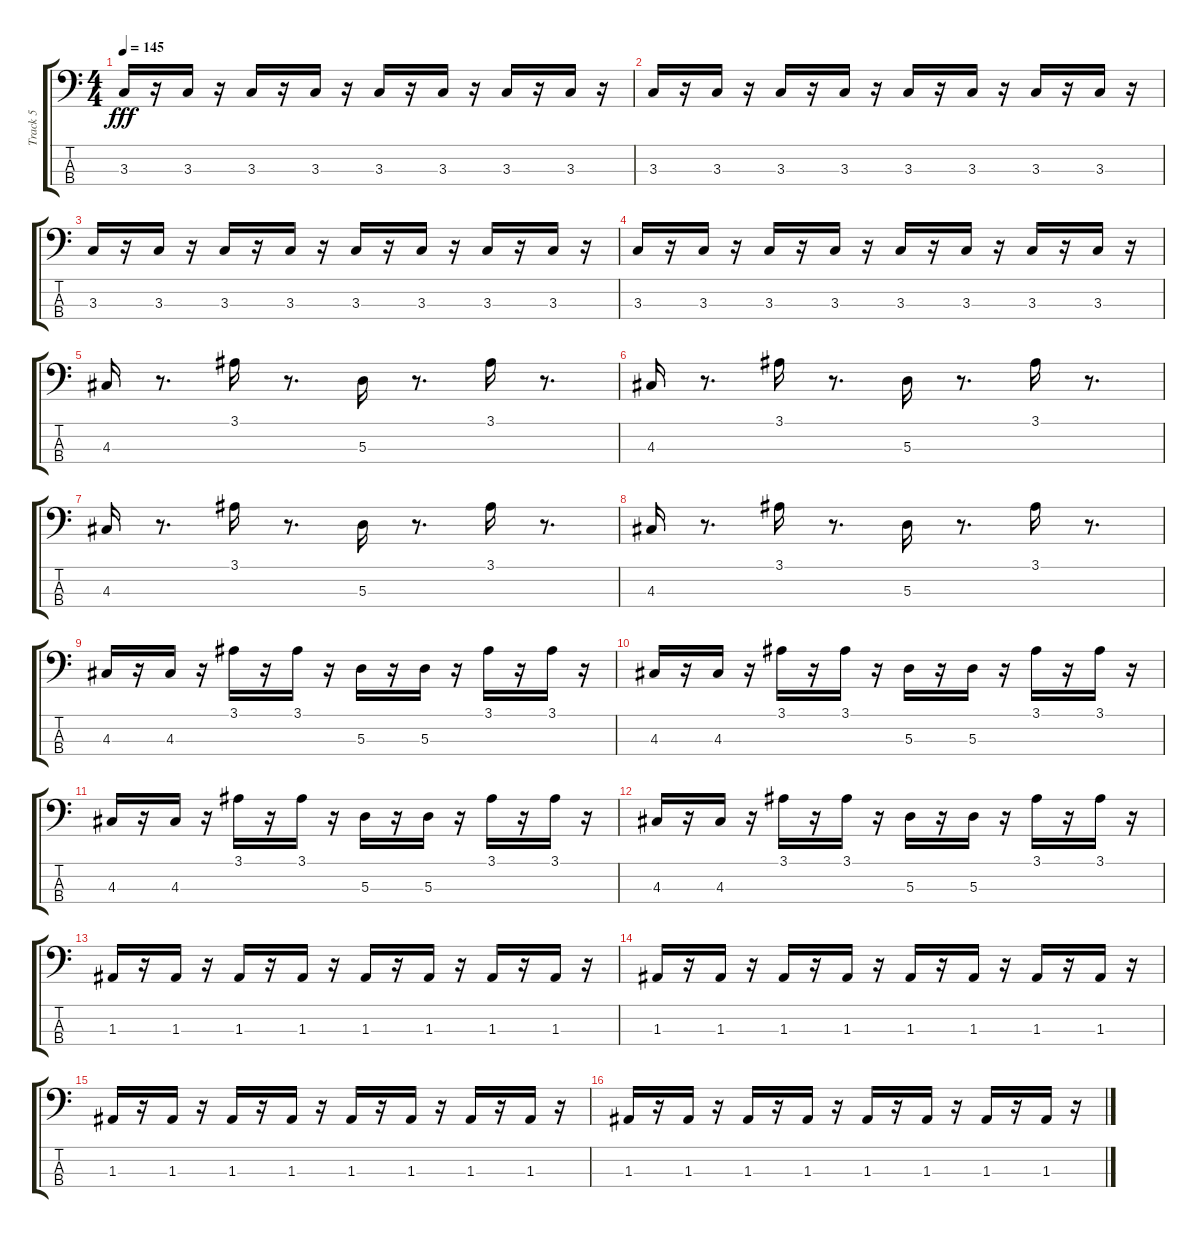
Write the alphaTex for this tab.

\track ("Track 5" "Track 5") {instrument slapbass1}
\staff {score tabs}
\tuning (G2 D2 A1 E1) {hide}
\ts (4 4)
\tempo 145
\clef f4
\ks c
3.3.16{dy fff} r.16 3.3.16 r.16 3.3.16 r.16 3.3.16 r.16 3.3.16 r.16 3.3.16 r.16 3.3.16 r.16 3.3.16 r.16 |
3.3.16 r.16 3.3.16 r.16 3.3.16 r.16 3.3.16 r.16 3.3.16 r.16 3.3.16 r.16 3.3.16 r.16 3.3.16 r.16 |
3.3.16 r.16 3.3.16 r.16 3.3.16 r.16 3.3.16 r.16 3.3.16 r.16 3.3.16 r.16 3.3.16 r.16 3.3.16 r.16 |
3.3.16 r.16 3.3.16 r.16 3.3.16 r.16 3.3.16 r.16 3.3.16 r.16 3.3.16 r.16 3.3.16 r.16 3.3.16 r.16 |
4.3.16 r.8{d} 3.1.16 r.8{d} 5.3.16 r.8{d} 3.1.16 r.8{d} |
4.3.16 r.8{d} 3.1.16 r.8{d} 5.3.16 r.8{d} 3.1.16 r.8{d} |
4.3.16 r.8{d} 3.1.16 r.8{d} 5.3.16 r.8{d} 3.1.16 r.8{d} |
4.3.16 r.8{d} 3.1.16 r.8{d} 5.3.16 r.8{d} 3.1.16 r.8{d} |
4.3.16 r.16 4.3.16 r.16 3.1.16 r.16 3.1.16 r.16 5.3.16 r.16 5.3.16 r.16 3.1.16 r.16 3.1.16 r.16 |
4.3.16 r.16 4.3.16 r.16 3.1.16 r.16 3.1.16 r.16 5.3.16 r.16 5.3.16 r.16 3.1.16 r.16 3.1.16 r.16 |
4.3.16 r.16 4.3.16 r.16 3.1.16 r.16 3.1.16 r.16 5.3.16 r.16 5.3.16 r.16 3.1.16 r.16 3.1.16 r.16 |
4.3.16 r.16 4.3.16 r.16 3.1.16 r.16 3.1.16 r.16 5.3.16 r.16 5.3.16 r.16 3.1.16 r.16 3.1.16 r.16 |
1.3.16 r.16 1.3.16 r.16 1.3.16 r.16 1.3.16 r.16 1.3.16 r.16 1.3.16 r.16 1.3.16 r.16 1.3.16 r.16 |
1.3.16 r.16 1.3.16 r.16 1.3.16 r.16 1.3.16 r.16 1.3.16 r.16 1.3.16 r.16 1.3.16 r.16 1.3.16 r.16 |
1.3.16 r.16 1.3.16 r.16 1.3.16 r.16 1.3.16 r.16 1.3.16 r.16 1.3.16 r.16 1.3.16 r.16 1.3.16 r.16 |
1.3.16 r.16 1.3.16 r.16 1.3.16 r.16 1.3.16 r.16 1.3.16 r.16 1.3.16 r.16 1.3.16 r.16 1.3.16 r.16
